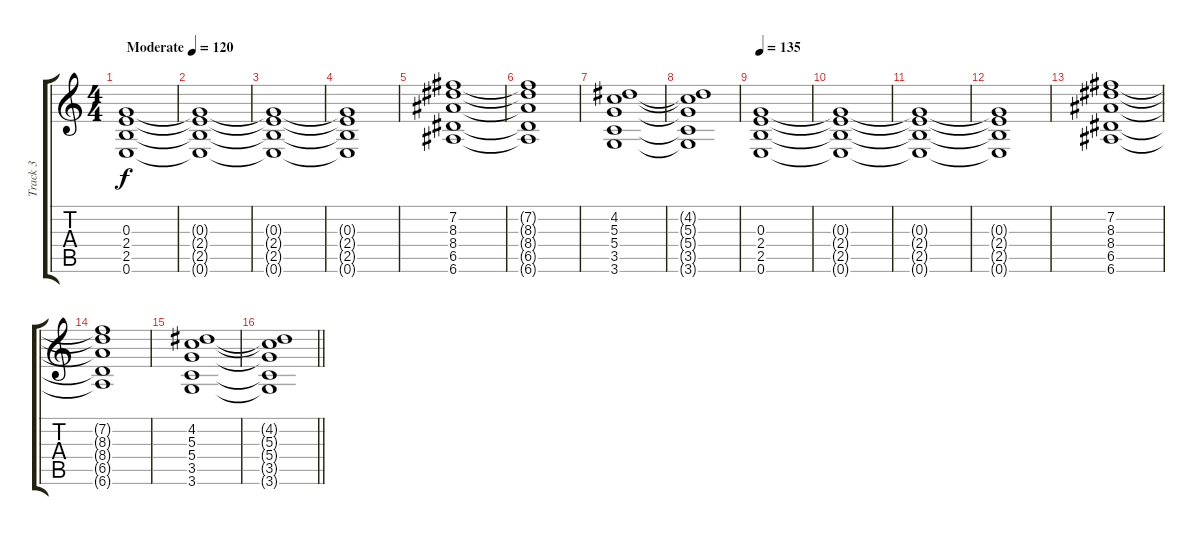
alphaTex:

\track ("Track 3" "Track 3") {instrument overdrivenguitar}
\staff {score tabs}
\tuning (E4 B3 G3 D3 A2 E2) {hide}
\ts (4 4)
\tempo (120 "Moderate")
\tempo 135
\tempo (120 "Moderate")
\clef g2
\ks c
(0.3 2.4 2.5 0.6).1{dy f instrument overdrivenguitar} |
(0.3{t} 2.4{t} 2.5{t} 0.6{t}).1 |
(0.3{t} 2.4{t} 2.5{t} 0.6{t}).1 |
(0.3{t} 2.4{t} 2.5{t} 0.6{t}).1 |
(7.2 8.3 8.4 6.5 6.6).1 |
(7.2{t} 8.3{t} 8.4{t} 6.5{t} 6.6{t}).1 |
(4.2 5.3 5.4 3.5 3.6).1 |
(4.2{t} 5.3{t} 5.4{t} 3.5{t} 3.6{t}).1 |
\tempo 135
(0.3 2.4 2.5 0.6).1 |
(0.3{t} 2.4{t} 2.5{t} 0.6{t}).1 |
(0.3{t} 2.4{t} 2.5{t} 0.6{t}).1 |
(0.3{t} 2.4{t} 2.5{t} 0.6{t}).1 |
(7.2 8.3 8.4 6.5 6.6).1 |
(7.2{t} 8.3{t} 8.4{t} 6.5{t} 6.6{t}).1 |
(4.2 5.3 5.4 3.5 3.6).1 |
\barLineRight lightlight
(4.2{t} 5.3{t} 5.4{t} 3.5{t} 3.6{t}).1
